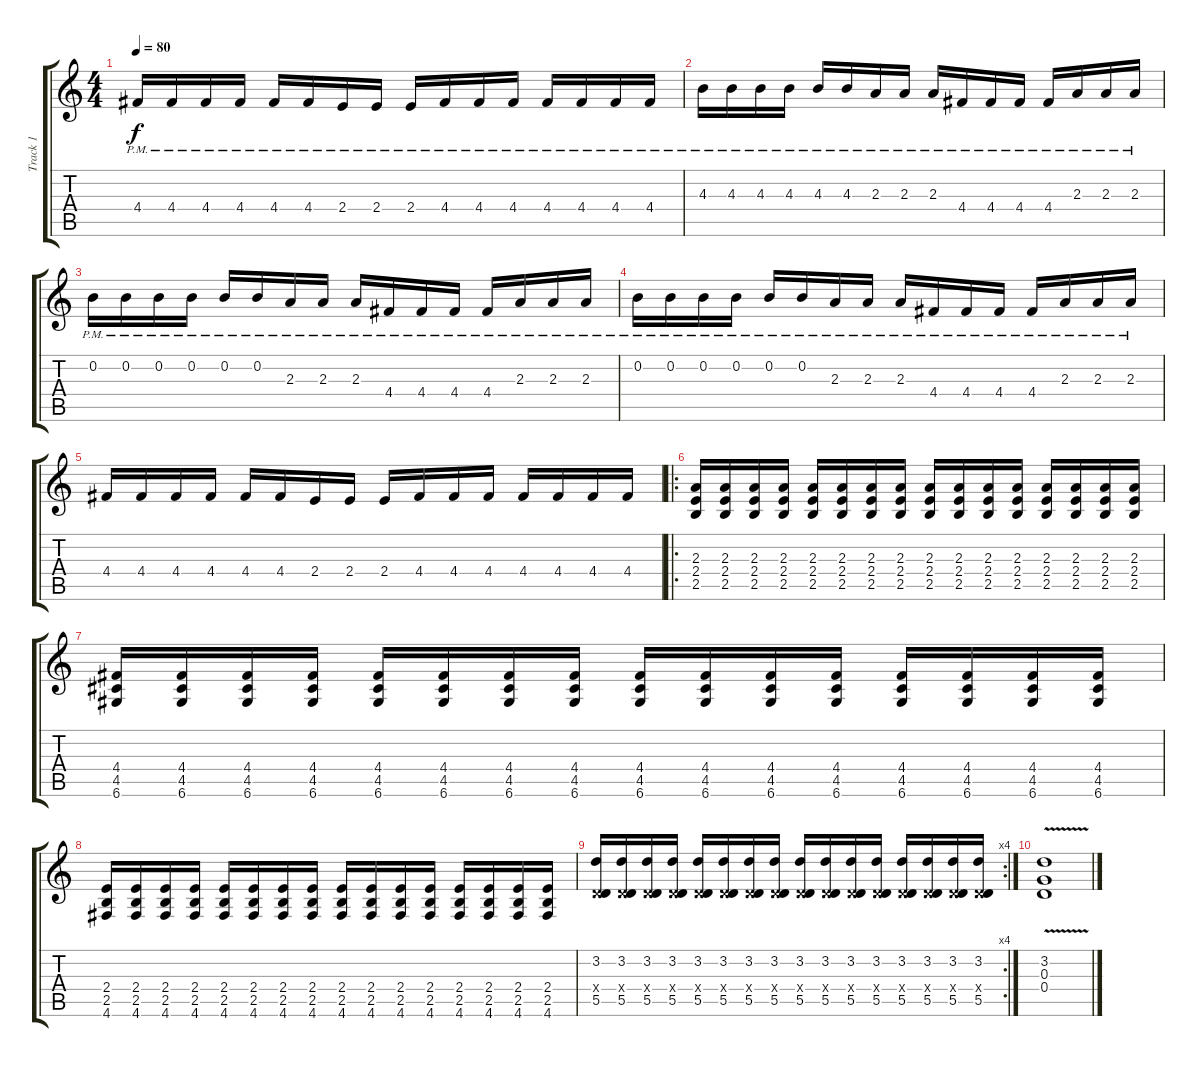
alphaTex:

\track ("Track 1" "Track 1") {instrument distortionguitar}
\staff {score tabs}
\tuning (E4 B3 G3 D3 A2 D2) {hide}
\ts (4 4)
\tempo 80
\clef g2
\ks c
4.4{pm}.16{dy f} 4.4{pm}.16 4.4{pm}.16 4.4{pm}.16 4.4{pm}.16 4.4{pm}.16 2.4{pm}.16 2.4{pm}.16 2.4{pm}.16 4.4{pm}.16 4.4{pm}.16 4.4{pm}.16 4.4{pm}.16 4.4{pm}.16 4.4{pm}.16 4.4{pm}.16 |
4.3{pm}.16 4.3{pm}.16 4.3{pm}.16 4.3{pm}.16 4.3{pm}.16 4.3{pm}.16 2.3{pm}.16 2.3{pm}.16 2.3{pm}.16 4.4{pm}.16 4.4{pm}.16 4.4{pm}.16 4.4{pm}.16 2.3{pm}.16 2.3{pm}.16 2.3{pm}.16 |
0.2{pm}.16 0.2{pm}.16 0.2{pm}.16 0.2{pm}.16 0.2{pm}.16 0.2{pm}.16 2.3{pm}.16 2.3{pm}.16 2.3{pm}.16 4.4{pm}.16 4.4{pm}.16 4.4{pm}.16 4.4{pm}.16 2.3{pm}.16 2.3{pm}.16 2.3{pm}.16 |
0.2{pm}.16 0.2{pm}.16 0.2{pm}.16 0.2{pm}.16 0.2{pm}.16 0.2{pm}.16 2.3{pm}.16 2.3{pm}.16 2.3{pm}.16 4.4{pm}.16 4.4{pm}.16 4.4{pm}.16 4.4{pm}.16 2.3{pm}.16 2.3{pm}.16 2.3{pm}.16 |
4.4.16 4.4.16 4.4.16 4.4.16 4.4.16 4.4.16 2.4.16 2.4.16 2.4.16 4.4.16 4.4.16 4.4.16 4.4.16 4.4.16 4.4.16 4.4.16 |
\ro
(2.3 2.4 2.5).16 (2.3 2.4 2.5).16 (2.3 2.4 2.5).16 (2.3 2.4 2.5).16 (2.3 2.4 2.5).16 (2.3 2.4 2.5).16 (2.3 2.4 2.5).16 (2.3 2.4 2.5).16 (2.3 2.4 2.5).16 (2.3 2.4 2.5).16 (2.3 2.4 2.5).16 (2.3 2.4 2.5).16 (2.3 2.4 2.5).16 (2.3 2.4 2.5).16 (2.3 2.4 2.5).16 (2.3 2.4 2.5).16 |
(4.4 4.5 6.6).16 (4.4 4.5 6.6).16 (4.4 4.5 6.6).16 (4.4 4.5 6.6).16 (4.4 4.5 6.6).16 (4.4 4.5 6.6).16 (4.4 4.5 6.6).16 (4.4 4.5 6.6).16 (4.4 4.5 6.6).16 (4.4 4.5 6.6).16 (4.4 4.5 6.6).16 (4.4 4.5 6.6).16 (4.4 4.5 6.6).16 (4.4 4.5 6.6).16 (4.4 4.5 6.6).16 (4.4 4.5 6.6).16 |
(2.4 2.5 4.6).16 (2.4 2.5 4.6).16 (2.4 2.5 4.6).16 (2.4 2.5 4.6).16 (2.4 2.5 4.6).16 (2.4 2.5 4.6).16 (2.4 2.5 4.6).16 (2.4 2.5 4.6).16 (2.4 2.5 4.6).16 (2.4 2.5 4.6).16 (2.4 2.5 4.6).16 (2.4 2.5 4.6).16 (2.4 2.5 4.6).16 (2.4 2.5 4.6).16 (2.4 2.5 4.6).16 (2.4 2.5 4.6).16 |
\rc 4
(3.2 0.4{x} 5.5).16 (3.2 0.4{x} 5.5).16 (3.2 0.4{x} 5.5).16 (3.2 0.4{x} 5.5).16 (3.2 0.4{x} 5.5).16 (3.2 0.4{x} 5.5).16 (3.2 0.4{x} 5.5).16 (3.2 0.4{x} 5.5).16 (3.2 0.4{x} 5.5).16 (3.2 0.4{x} 5.5).16 (3.2 0.4{x} 5.5).16 (3.2 0.4{x} 5.5).16 (3.2 0.4{x} 5.5).16 (3.2 0.4{x} 5.5).16 (3.2 0.4{x} 5.5).16 (3.2 0.4{x} 5.5).16 |
(3.2 0.3 0.4{v}).1
